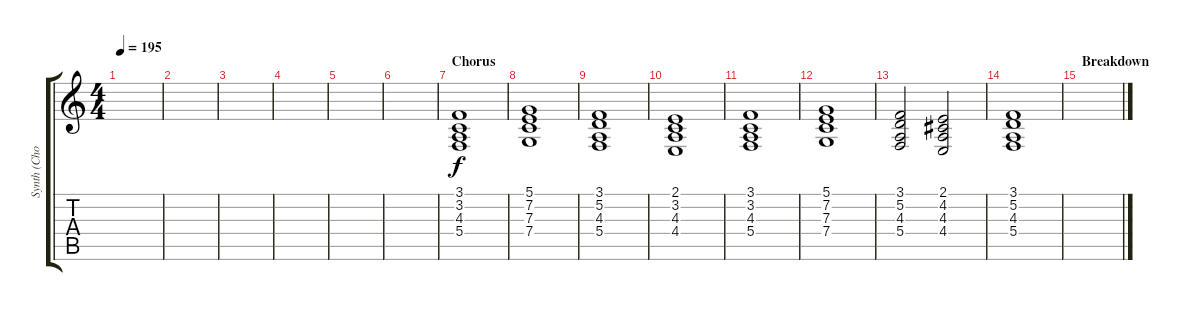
\track ("Synth (Choir)" "Synth (Cho") {instrument choiraahs}
\staff {score tabs}
\tuning (D4 A3 F3 C3 G2 D2) {hide}
\ts (4 4)
\tempo 195
\clef g2
\ks c
|
|
|
|
|
|
\section ("" "Chorus")
(3.1 3.2 4.3 5.4).1 |
(5.1 7.2 7.3 7.4).1 |
(3.1 5.2 4.3 5.4).1 |
(2.1 3.2 4.3 4.4).1 |
(3.1 3.2 4.3 5.4).1 |
(5.1 7.2 7.3 7.4).1 |
(3.1 5.2 4.3 5.4).2 (2.1 4.2 4.3 4.4).2 |
(3.1 5.2 4.3 5.4).1 |
\section ("" "Breakdown")
